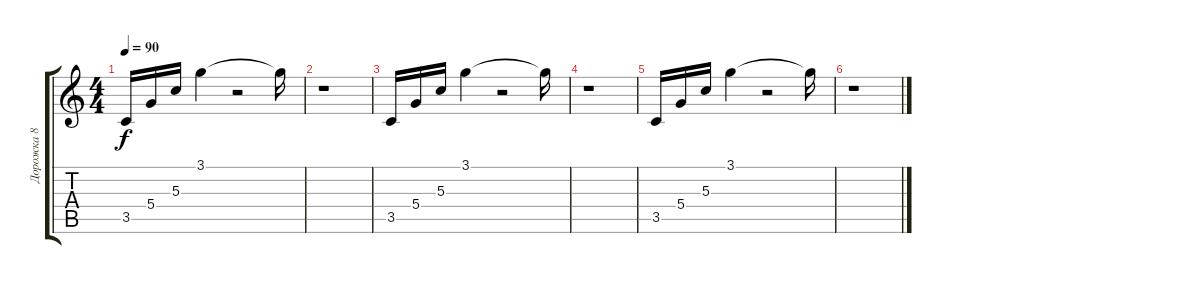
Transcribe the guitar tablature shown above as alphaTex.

\track ("Дорожка 8" "Дорожка 8") {instrument electricguitarclean}
\staff {score tabs}
\tuning (E4 B3 G3 D3 A2 E2) {hide}
\ts (4 4)
\tempo 90
\clef g2
\ks c
3.5.16{dy f} 5.4.16 5.3.16 3.1.4 r.2 3.1{t}.16 |
r.1 |
3.5.16 5.4.16 5.3.16 3.1.4 r.2 3.1{t}.16 |
r.1 |
3.5.16 5.4.16 5.3.16 3.1.4 r.2 3.1{t}.16 |
r.1
